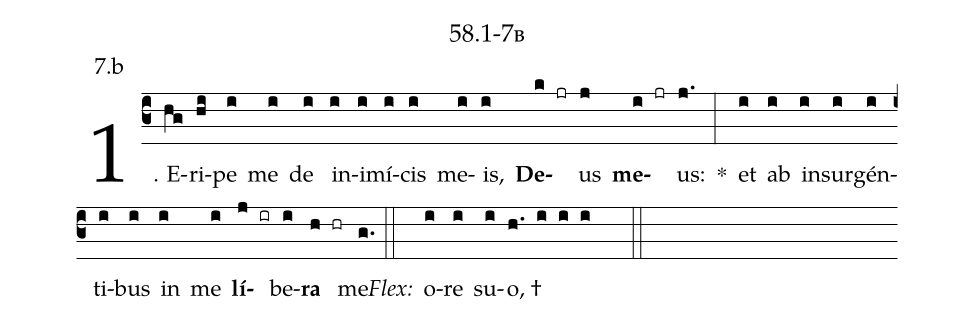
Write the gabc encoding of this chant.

name: 58.1-7b;
annotation: 7.b;
%%
(c3)1. E(hg)ri(hi)pe(i) me(i) de(i) in(i)i(i)mí(i)cis(i) me(i)is,(i) <b>De</b>(k jr)us(j) <b>me</b>(i jr)us:(j.) *(:) et(i) ab(i) in(i)sur(i)gén(i)ti(i)bus(i) in(i) me(i) <b>lí</b>(j ir)be(i)<b>ra</b>(h hr) me.(g.) (::)
<i>Flex:</i>()  o(i)re(i) su(i)o, †(h. i i i  ::)
